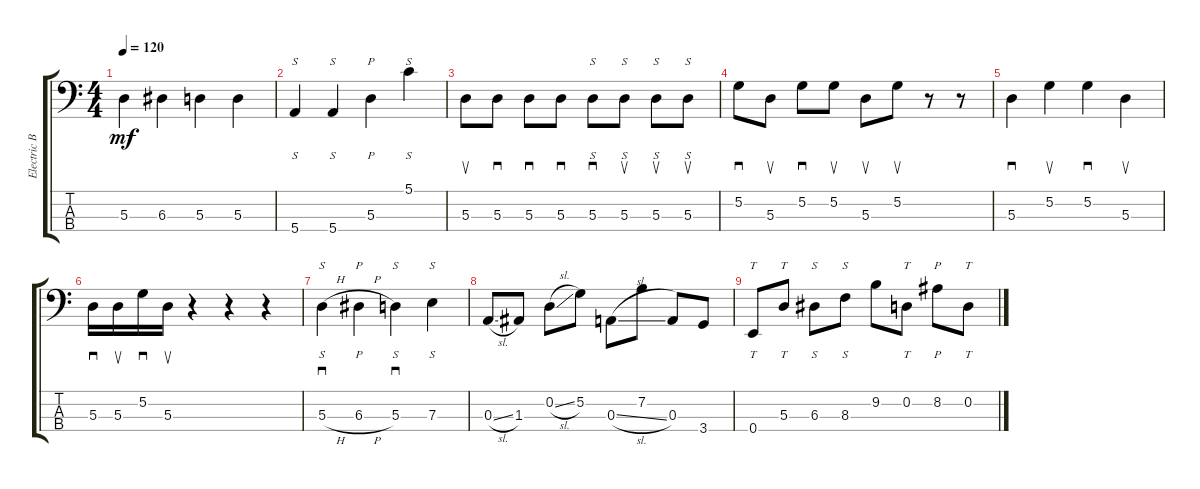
\track ("Electric Bass" "Electric B") {instrument electricbassfinger}
\staff {score tabs}
\tuning (G2 D2 A1 E1) {hide}
\ts (4 4)
\tempo 120
\clef f4
\ks c
5.3.4{dy mf instrument electricbassfinger} 6.3.4 5.3.4 5.3.4 |
5.4.4{s} 5.4.4{s} 5.3.4{p} 5.1.4{s} |
5.3.8{su} 5.3.8{sd} 5.3.8{sd} 5.3.8{sd} 5.3.8{s sd} 5.3.8{s su} 5.3.8{s su} 5.3.8{s su} |
5.2.8{sd} 5.3.8{su} 5.2.8{sd} 5.2.8{su} 5.3.8{su} 5.2.8{su} r.8 r.8 |
5.3.4{sd} 5.2.4{su} 5.2.4{sd} 5.3.4{su} |
5.3.16{sd} 5.3.16{su} 5.2.16{sd} 5.3.16{su} r.4 r.4 r.4 |
5.3{h}.4{s sd} 6.3{h}.4{p} 5.3.4{s sd} 7.3.4{s} |
0.3{sl}.8 1.3.8 0.2{sl}.8 5.2.8 0.3{sl}.8 7.2.8 0.3.8 3.4.8 |
0.4.8{tt} 5.3.8{tt} 6.3.8{s} 8.3.8{s} 9.2.8 0.2.8{tt} 8.2.8{p} 0.2.8{tt}
